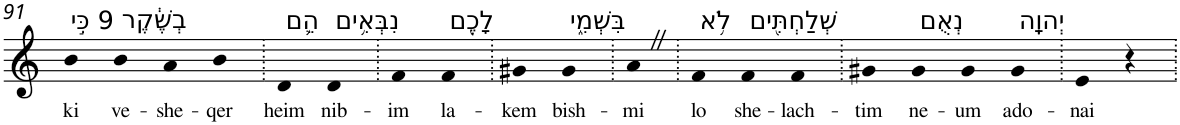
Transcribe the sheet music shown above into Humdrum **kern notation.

**kern	**text
*part1	*part1
*staff1	*staff1
*I"Piano	*
*I'Pno	*
!!LO:PB:g=z
*clefG2	*
*k[]	*
=91	=91
!LO:TX:a:t=9 כִּ֣י	!
!	!LO:LY:b
4b	ki
!LO:TX:a:t=בְשֶׁ֔קֶר	!
!	!LO:LY:b
4b	ve-
!	!LO:LY:b
4a	-she-
!	!LO:LY:b
4b	-qer
=92.	=92.
!LO:TX:a:t=הֵ֛ם	!
!	!LO:LY:b
4d	heim
!LO:TX:a:t=נִבְּאִ֥ים	!
!	!LO:LY:b
4d	nib-
=93.	=93.
!	!LO:LY:b
4f	-im
!LO:TX:a:t=לָכֶ֖ם	!
!	!LO:LY:b
4f	la-
=94.	=94.
!	!LO:LY:b
4g#X	-kem
!LO:TX:a:t=בִּשְׁמִ֑י	!
!	!LO:LY:b
4g#	bish-
=95.	=95.
!	!LO:LY:b
4aZ	-mi
=96.	=96.
!LO:TX:a:t=לֹ֥א	!
!	!LO:LY:b
4f	lo
!LO:TX:a:t=שְׁלַחְתִּ֖ים	!
!	!LO:LY:b
4f	she-
!	!LO:LY:b
4f	-lach-
=97.	=97.
!	!LO:LY:b
4g#X	-tim
!LO:TX:a:t=נְאֻם	!
!	!LO:LY:b
4g#	ne-
!	!LO:LY:b
4g#	-um
!LO:TX:a:t=יְהוָֽה	!
!	!LO:LY:b
4g#	ado-
=98.	=98.
!	!LO:LY:b
4e	-nai
4r	.
=.	=.
*-	*-
